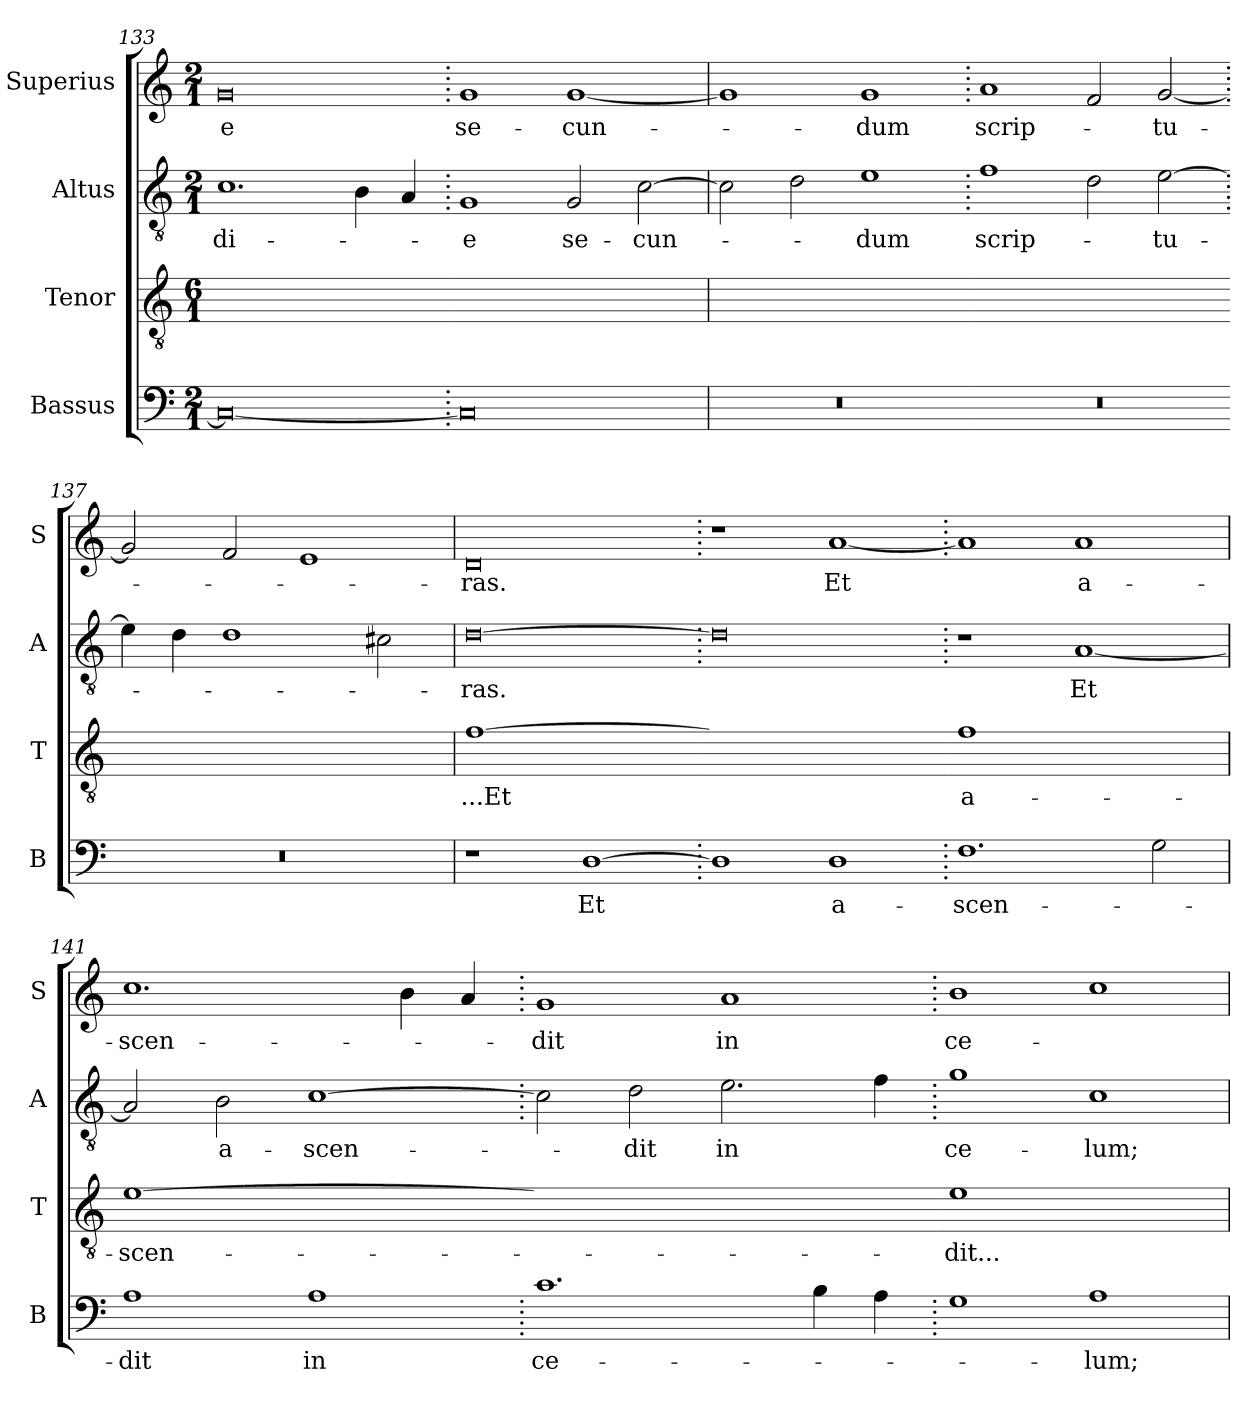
**kern	**text	**kern	**text	**kern	**text	**kern	**text
*part4	*part4	*part3	*part3	*part2	*part2	*part1	*part1
*staff4	*staff4	*staff3	*staff3	*staff2	*staff2	*staff1	*staff1
*I"Bassus	*	*I"Tenor	*	*I"Altus	*	*I"Superius	*
*I'B	*	*I'T	*	*I'A	*	*I'S	*
*clefF4	*	*clefGv2	*	*clefGv2	*	*clefG2	*
*k[]	*	*k[]	*	*k[]	*	*k[]	*
*M2/1	*	*M6/1	*	*M2/1	*	*M2/1	*
=133	=133	=133	=133	=133	=133	=133	=133
!	!	!LO:N:vis=1	!	!	!	!	!
0C_	.	0eyy_	.	1.c	di-	0g	-e
.	.	.	.	4B\	.	.	.
.	.	.	.	4A/	.	.	.
=134.	=134.	=134-	=134.	=134.	=134.	=134.	=134.
!	!	!LO:N:vis=1	!	!	!	!	!
0C]	.	0eyy]	.	1G	-e	1g	se-
.	.	.	.	2G	se-	[1g	-cun-
.	.	.	.	[2c\	-cun-	.	.
=135	=135	=135	=135	=135	=135	=135	=135
!	!	!LO:N:vis=1	!	!	!	!	!
0r	.	0r	.	2c\]	.	1g]	.
.	.	.	.	2d\	.	.	.
.	.	.	.	1e	-dum	1g	-dum
=136.	=136.	=136-	=136.	=136.	=136.	=136.	=136.
!	!	!LO:N:vis=1	!	!	!	!	!
0r	.	0ryy	.	1f	scrip-	1a	scrip-
.	.	.	.	2d\	.	2f/	.
.	.	.	.	[2e\	-tu-	[2g/	-tu-
=137.	=137.	=137-	=137.	=137.	=137.	=137.	=137.
!	!	!LO:N:vis=1	!	!	!	!	!
0r	.	0ryy	.	4e\]	.	2g/]	.
.	.	.	.	4d\	.	.	.
.	.	.	.	1d	.	2f/	.
.	.	.	.	.	.	1e	.
.	.	.	.	2c#X\	.	.	.
=138	=138	=138	=138	=138	=138	=138	=138
!	!	!LO:N:vis=1	!	!	!	!	!
1r	.	[0f	...Et	[0d	-ras.	0d	-ras.
[1D	Et	.	.	.	.	.	.
=139.	=139.	=139-	=139.	=139.	=139.	=139.	=139.
!	!	!LO:N:vis=1	!	!	!	!	!
1D]	.	0fyy]	.	0d]	.	1r	.
1D	a-	.	.	.	.	[1a	Et
=140.	=140.	=140-	=140.	=140.	=140.	=140.	=140.
!	!	!LO:N:vis=1	!	!	!	!	!
1.F	-scen-	0f	a-	1r	.	1a]	.
.	.	.	.	[1A	Et	1a	a-
2G\	.	.	.	.	.	.	.
=141	=141	=141	=141	=141	=141	=141	=141
!	!	!LO:N:vis=1	!	!	!	!	!
1A	-dit	[0e	-scen-	2A/]	.	1.cc	-scen-
.	.	.	.	2B\	a-	.	.
1A	in	.	.	[1c	-scen-	.	.
.	.	.	.	.	.	4b\	.
.	.	.	.	.	.	4a/	.
=142.	=142.	=142-	=142.	=142.	=142.	=142.	=142.
!	!	!LO:N:vis=1	!	!	!	!	!
1.c	ce-	0eyy]	.	2c\]	.	1g	-dit
.	.	.	.	2d\	-dit	.	.
.	.	.	.	2.e\	in	1a	in
4B\	.	.	.	.	.	.	.
4A\	.	.	.	4f\	.	.	.
=143.	=143.	=143-	=143.	=143.	=143.	=143.	=143.
!	!	!LO:N:vis=1	!	!	!	!	!
1G	.	0e	-dit...	1g	ce-	1b	ce-
1A	-lum;	.	.	1c	-lum;	1cc	.
=	=	=	=	=	=	=	=
*-	*-	*-	*-	*-	*-	*-	*-
